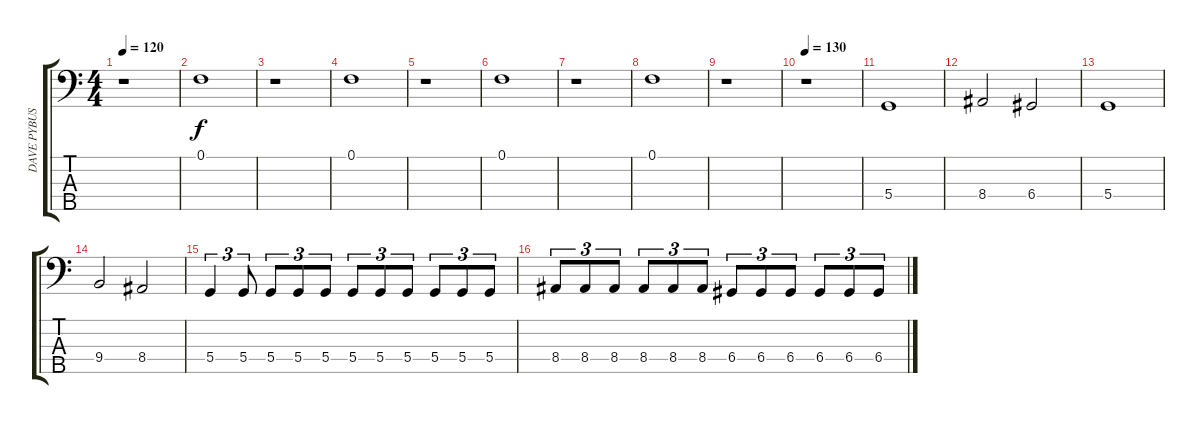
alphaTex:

\track ("DAVE PYBUS" "DAVE PYBUS") {instrument electricbassfinger}
\staff {score tabs}
\tuning (F2 C2 G1 D1 A0) {hide}
\ts (4 4)
\tempo 120
\clef f4
\ks c
r.1{dy f} |
0.1.1 |
r.1 |
0.1.1 |
r.1 |
0.1.1 |
r.1 |
0.1.1 |
r.1 |
\tempo 130
r.1 |
5.4.1 |
8.4.2 6.4.2 |
5.4.1 |
9.4.2 8.4.2 |
5.4.4{tu (3 2)} 5.4.8{tu (3 2)} 5.4.8{tu (3 2)} 5.4.8{tu (3 2)} 5.4.8{tu (3 2)} 5.4.8{tu (3 2)} 5.4.8{tu (3 2)} 5.4.8{tu (3 2)} 5.4.8{tu (3 2)} 5.4.8{tu (3 2)} 5.4.8{tu (3 2)} |
8.4.8{tu (3 2)} 8.4.8{tu (3 2)} 8.4.8{tu (3 2)} 8.4.8{tu (3 2)} 8.4.8{tu (3 2)} 8.4.8{tu (3 2)} 6.4.8{tu (3 2)} 6.4.8{tu (3 2)} 6.4.8{tu (3 2)} 6.4.8{tu (3 2)} 6.4.8{tu (3 2)} 6.4.8{tu (3 2)}
